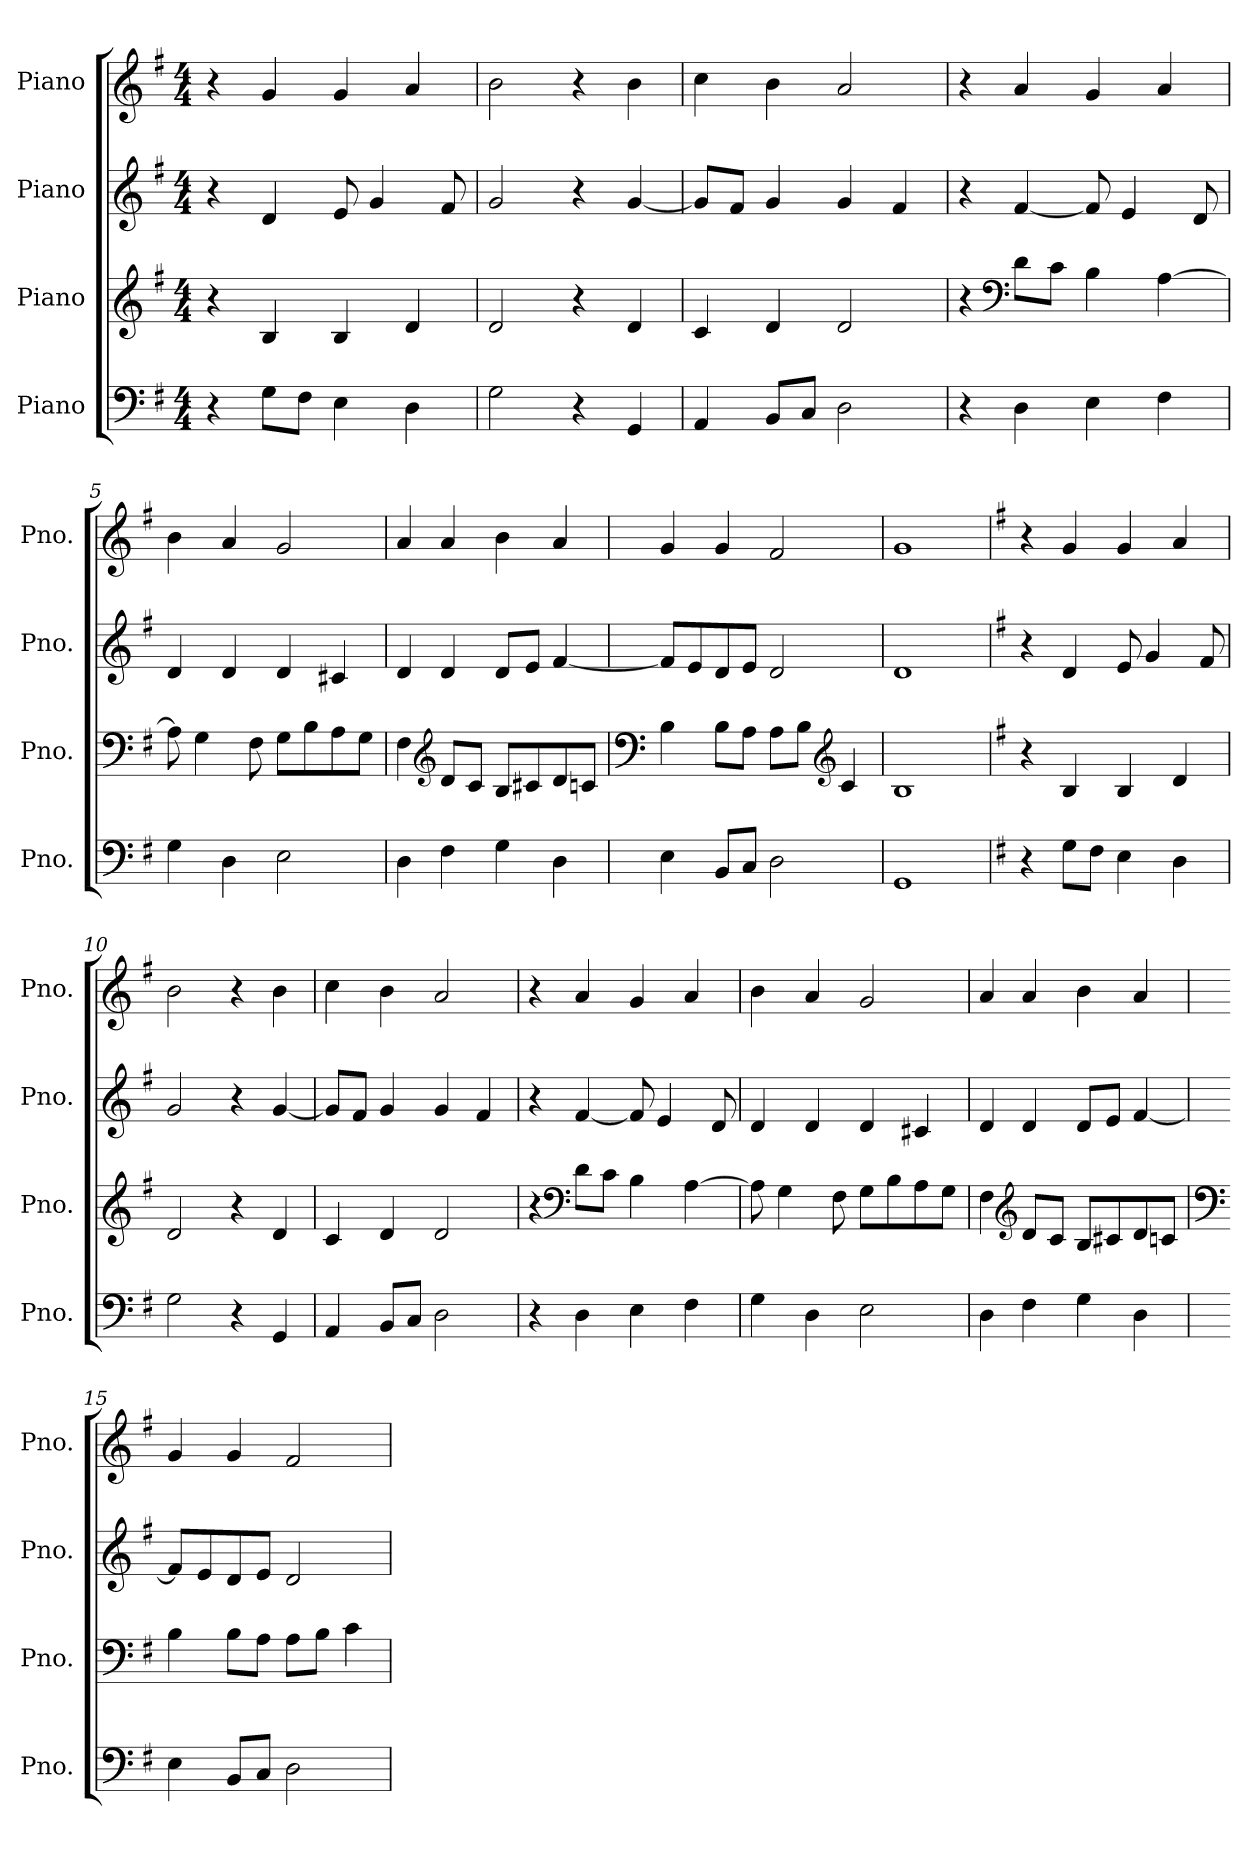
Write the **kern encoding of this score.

**kern	**kern	**kern	**kern
*part4	*part3	*part2	*part1
*staff4	*staff3	*staff2	*staff1
*I"Piano	*I"Piano	*I"Piano	*I"Piano
*I'Pno.	*I'Pno.	*I'Pno.	*I'Pno.
*clefF4	*clefG2	*clefG2	*clefG2
*k[f#]	*k[f#]	*k[f#]	*k[f#]
*M4/4	*M4/4	*M4/4	*M4/4
*MM120	*MM120	*MM120	*MM120
=1	=1	=1	=1
4r	4r	4r	4r
8G\L	4B/	4d/	4g/
8F#\J	.	.	.
4E\	4B/	8e/	4g/
.	.	4g/	.
4D\	4d/	.	4a/
.	.	8f#/	.
=2	=2	=2	=2
2G\	2d/	2g/	2b\
4r	4r	4r	4r
4GG/	4d/	[4g/	4b\
=3	=3	=3	=3
4AA/	4c/	8g/L]	4cc\
.	.	8f#/J	.
8BB/L	4d/	4g/	4b\
8C/J	.	.	.
2D\	2d/	4g/	2a/
.	.	4f#/	.
=4	=4	=4	=4
4r	4r	4r	4r
*	*clefF4	*	*
4D\	8d\L	[4f#/	4a/
.	8c\J	.	.
4E\	4B\	8f#/]	4g/
.	.	4e/	.
4F#\	[4A\	.	4a/
.	.	8d/	.
=5	=5	=5	=5
4G\	8A\]	4d/	4b\
.	4G\	.	.
4D\	.	4d/	4a/
.	8F#\	.	.
2E\	8G\L	4d/	2g/
.	8B\	.	.
.	8A\	4c#X/	.
.	8G\J	.	.
!!LO:LB:g=z
=6	=6	=6	=6
4D\	4F#\	4d/	4a/
*	*clefG2	*	*
4F#\	8d/L	4d/	4a/
.	8c/J	.	.
4G\	8B/L	8d/L	4b\
.	8c#X/	8e/J	.
4D\	8d/	[4f#/	4a/
.	8cn/J	.	.
=7	=7	=7	=7
*	*clefF4	*	*
4E\	4B\	8f#/L]	4g/
.	.	8e/	.
8BB/L	8B\L	8d/	4g/
8C/J	8A\J	8e/J	.
2D\	8A\L	2d/	2f#/
.	8B\J	.	.
*	*clefG2	*	*
.	4c/	.	.
=8	=8	=8	=8
1GG	1B	1d	1g
=9	=9	=9	=9
*k[f#]	*k[f#]	*k[f#]	*k[f#]
4r	4r	4r	4r
8G\L	4B/	4d/	4g/
8F#\J	.	.	.
4E\	4B/	8e/	4g/
.	.	4g/	.
4D\	4d/	.	4a/
.	.	8f#/	.
=10	=10	=10	=10
2G\	2d/	2g/	2b\
4r	4r	4r	4r
4GG/	4d/	[4g/	4b\
=11	=11	=11	=11
4AA/	4c/	8g/L]	4cc\
.	.	8f#/J	.
8BB/L	4d/	4g/	4b\
8C/J	.	.	.
2D\	2d/	4g/	2a/
.	.	4f#/	.
!!LO:LB:g=z
=12	=12	=12	=12
4r	4r	4r	4r
*	*clefF4	*	*
4D\	8d\L	[4f#/	4a/
.	8c\J	.	.
4E\	4B\	8f#/]	4g/
.	.	4e/	.
4F#\	[4A\	.	4a/
.	.	8d/	.
=13	=13	=13	=13
4G\	8A\]	4d/	4b\
.	4G\	.	.
4D\	.	4d/	4a/
.	8F#\	.	.
2E\	8G\L	4d/	2g/
.	8B\	.	.
.	8A\	4c#X/	.
.	8G\J	.	.
=14	=14	=14	=14
4D\	4F#\	4d/	4a/
*	*clefG2	*	*
4F#\	8d/L	4d/	4a/
.	8c/J	.	.
4G\	8B/L	8d/L	4b\
.	8c#X/	8e/J	.
4D\	8d/	[4f#/	4a/
.	8cn/J	.	.
=15	=15	=15	=15
*	*clefF4	*	*
4E\	4B\	8f#/L]	4g/
.	.	8e/	.
8BB/L	8B\L	8d/	4g/
8C/J	8A\J	8e/J	.
2D\	8A\L	2d/	2f#/
.	8B\J	.	.
.	4c\	.	.
=	=	=	=
*-	*-	*-	*-
